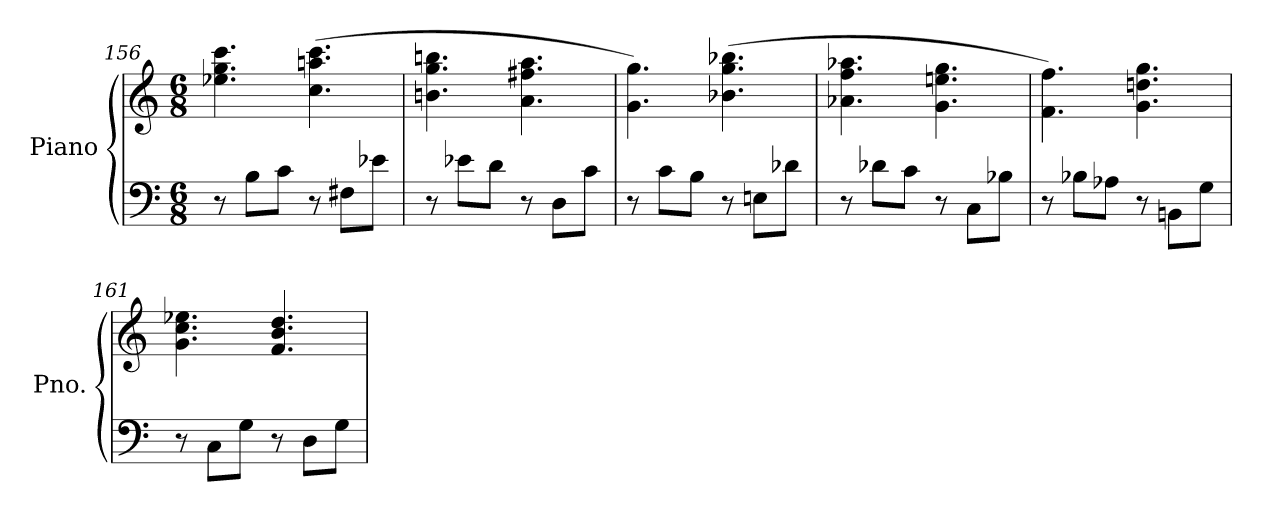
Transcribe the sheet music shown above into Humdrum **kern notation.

**kern	**kern
*part1	*part1
*staff2	*staff1
*I"Piano	*
*I'Pno.	*
*clefF4	*clefG2
*k[]	*k[]
*C:	*C:
*M6/8	*M6/8
=156	=156
8r	4.ee-X\ 4.gg\ 4.ccc\
8B\L	.
8c\J	.
8r	(4.cc\ 4.aan\ 4.ccc\
8F#X\L	.
8e-X\J	.
!!LO:LB:g=z
=157	=157
8r	4.bn\ 4.gg\ 4.bbn\
8e-X\L	.
8d\J	.
8r	4.a\ 4.ff#X\ 4.aa\
8D\L	.
8c\J	.
=158	=158
8r	4.g\ 4.gg\)
8c\L	.
8B\J	.
8r	(4.b-X\ 4.gg\ 4.bb-X\
8En\L	.
8d-X\J	.
=159	=159
8r	4.a-X\ 4.ff\ 4.aa-X\
8d-X\L	.
8c\J	.
8r	4.g\ 4.een\ 4.gg\
8C\L	.
8B-X\J	.
=160	=160
8r	4.f\ 4.ff\)
8B-X\L	.
8A-X\J	.
8r	4.g\ 4.ddn\ 4.gg\
8BBn\L	.
8G\J	.
=161	=161
8r	4.g\ 4.cc\ 4.ee-X\
8C\L	.
8G\J	.
8r	4.f/ 4.b/ 4.dd/
8D\L	.
8G\J	.
=	=
*-	*-
